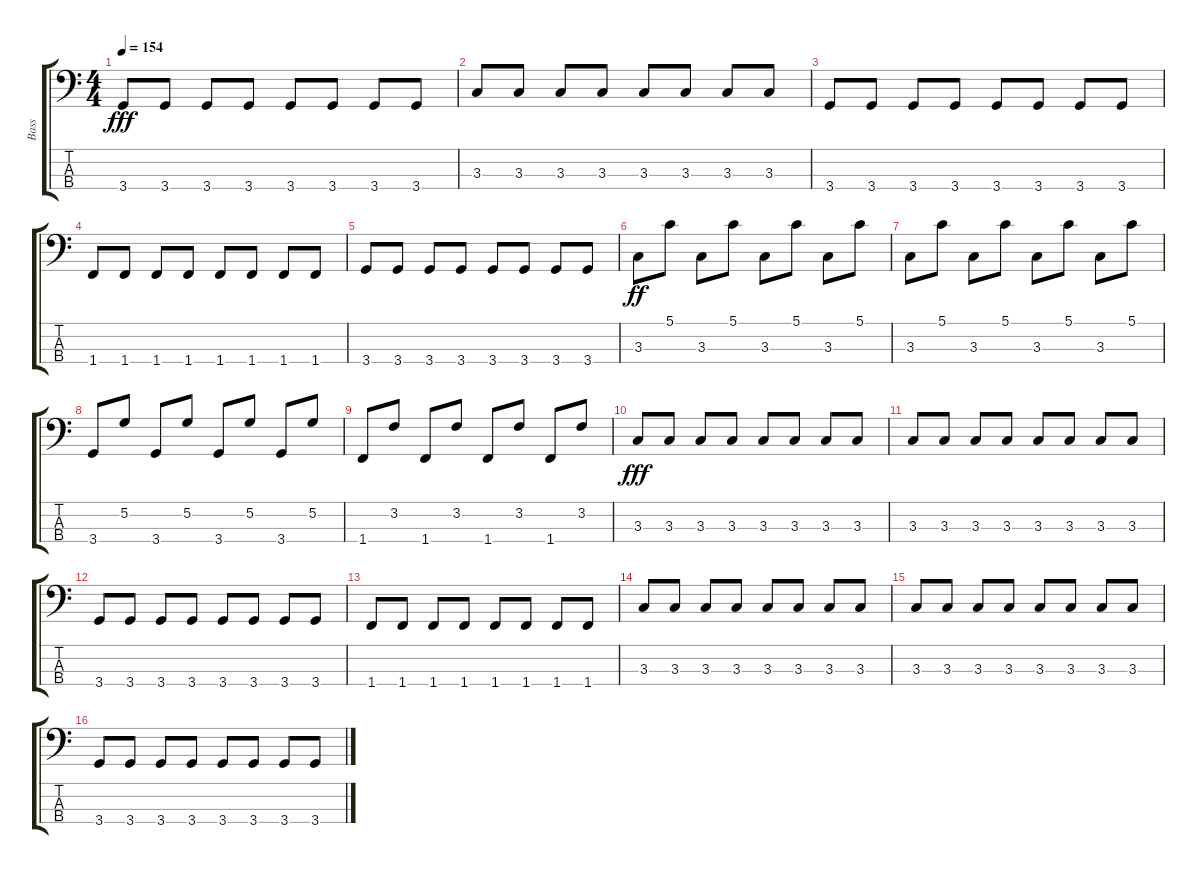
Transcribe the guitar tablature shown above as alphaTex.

\track ("Bass" "Bass") {instrument electricbassfinger}
\staff {score tabs}
\tuning (G2 D2 A1 E1) {hide}
\ts (4 4)
\tempo 154
\clef f4
\ks c
3.4.8{dy fff} 3.4.8 3.4.8 3.4.8 3.4.8 3.4.8 3.4.8 3.4.8 |
3.3.8 3.3.8 3.3.8 3.3.8 3.3.8 3.3.8 3.3.8 3.3.8 |
3.4.8 3.4.8 3.4.8 3.4.8 3.4.8 3.4.8 3.4.8 3.4.8 |
1.4.8 1.4.8 1.4.8 1.4.8 1.4.8 1.4.8 1.4.8 1.4.8 |
3.4.8 3.4.8 3.4.8 3.4.8 3.4.8 3.4.8 3.4.8 3.4.8 |
3.3.8{dy ff} 5.1.8 3.3.8 5.1.8 3.3.8 5.1.8 3.3.8 5.1.8 |
3.3.8 5.1.8 3.3.8 5.1.8 3.3.8 5.1.8 3.3.8 5.1.8 |
3.4.8 5.2.8 3.4.8 5.2.8 3.4.8 5.2.8 3.4.8 5.2.8 |
1.4.8 3.2.8 1.4.8 3.2.8 1.4.8 3.2.8 1.4.8 3.2.8 |
3.3.8{dy fff} 3.3.8 3.3.8 3.3.8 3.3.8 3.3.8 3.3.8 3.3.8 |
3.3.8 3.3.8 3.3.8 3.3.8 3.3.8 3.3.8 3.3.8 3.3.8 |
3.4.8 3.4.8 3.4.8 3.4.8 3.4.8 3.4.8 3.4.8 3.4.8 |
1.4.8 1.4.8 1.4.8 1.4.8 1.4.8 1.4.8 1.4.8 1.4.8 |
3.3.8 3.3.8 3.3.8 3.3.8 3.3.8 3.3.8 3.3.8 3.3.8 |
3.3.8 3.3.8 3.3.8 3.3.8 3.3.8 3.3.8 3.3.8 3.3.8 |
3.4.8 3.4.8 3.4.8 3.4.8 3.4.8 3.4.8 3.4.8 3.4.8
